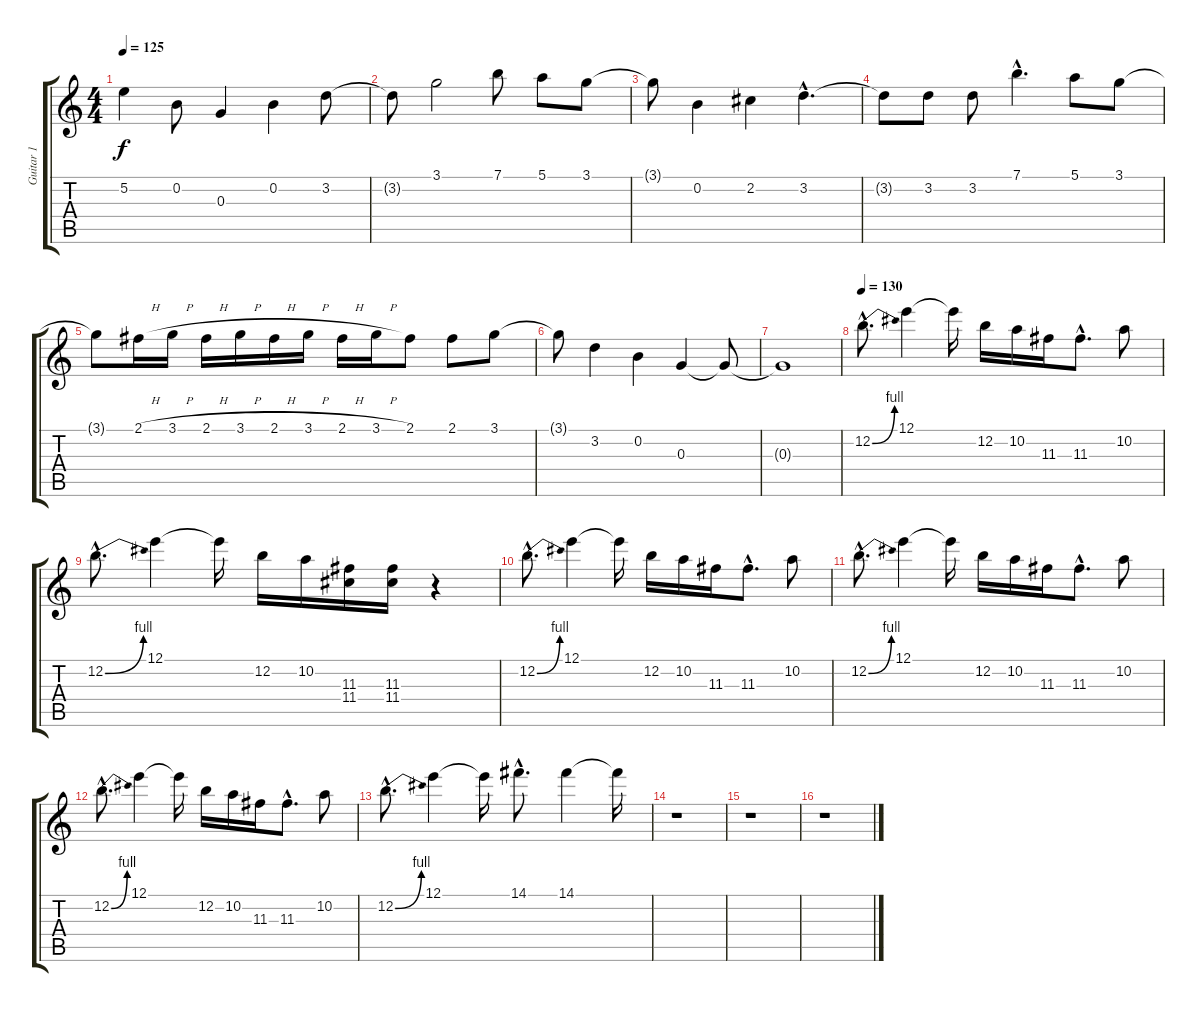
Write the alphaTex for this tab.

\track ("Guitar 1" "Guitar 1") {instrument overdrivenguitar}
\staff {score tabs}
\tuning (E4 B3 G3 D3 A2 E2) {hide}
\ts (4 4)
\tempo 125
\tempo 113
\tempo 125
\clef g2
\ks c
5.2.4{dy f instrument overdrivenguitar} 0.2.8 0.3.4 0.2.4 3.2.8 |
3.2{t}.8 3.1.2 7.1.8 5.1.8 3.1.8 |
3.1{t}.8 0.2.4 2.2.4 3.2{hac}.4{d} |
3.2{t}.8 3.2.8 3.2.8 7.1{hac}.4{d} 5.1.8 3.1.8 |
3.1{t}.8 2.1{h}.16 3.1{h}.16 2.1{h}.16 3.1{h}.16 2.1{h}.16 3.1{h}.16 2.1{h}.16 3.1{h}.16 2.1.8 2.1.8 3.1.8 |
3.1{t}.8 3.2.4 0.2.4 0.3.4 0.3{t}.8 |
0.3{t}.1 |
\tempo 130
12.2{be (bend 0 0 60 4) hac}.8{d} 12.1.4 12.1{t}.16 12.2.16 10.2.16 11.3.16 11.3{hac}.8{d} 10.2.8 |
12.2{be (bend 0 0 60 4) hac}.8{d} 12.1.4 12.1{t}.16 12.2.16 10.2.16 (11.3 11.4).16 (11.3 11.4).16 r.4 |
12.2{be (bend 0 0 60 4) hac}.8{d} 12.1.4 12.1{t}.16 12.2.16 10.2.16 11.3.16 11.3{hac}.8{d} 10.2.8 |
12.2{be (bend 0 0 60 4) hac}.8{d} 12.1.4 12.1{t}.16 12.2.16 10.2.16 11.3.16 11.3{hac}.8{d} 10.2.8 |
12.2{be (bend 0 0 60 4) hac}.8{d} 12.1.4 12.1{t}.16 12.2.16 10.2.16 11.3.16 11.3{hac}.8{d} 10.2.8 |
12.2{be (bend 0 0 60 4) hac}.8{d} 12.1.4 12.1{t}.16 14.1{hac}.8{d} 14.1.4 14.1{t}.16 |
r.1 |
r.1 |
r.1
